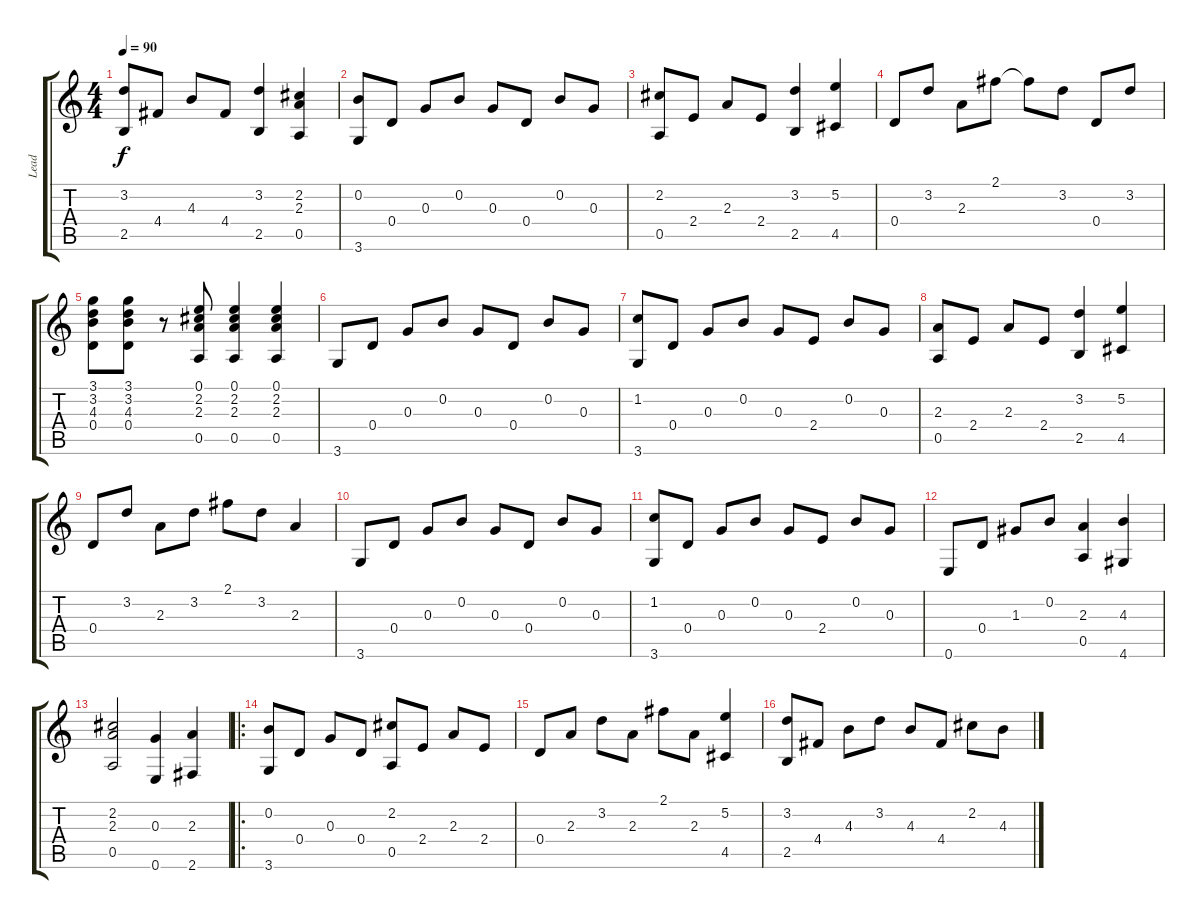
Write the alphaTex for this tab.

\track ("Lead" "Lead") {instrument electricguitarclean}
\staff {score tabs}
\tuning (E4 B3 G3 D3 A2 E2) {hide}
\ts (4 4)
\tempo 90
\clef g2
\ks c
(3.2 2.5).8{dy f} 4.4.8 4.3.8 4.4.8 (3.2 2.5).4 (2.2 2.3 0.5).4 |
(0.2 3.6).8 0.4.8 0.3.8 0.2.8 0.3.8 0.4.8 0.2.8 0.3.8 |
(2.2 0.5).8 2.4.8 2.3.8 2.4.8 (3.2 2.5).4 (5.2 4.5).4 |
0.4.8 3.2.8 2.3.8 2.1.8 2.1{t}.8 3.2.8 0.4.8 3.2.8 |
(3.1 3.2 4.3 0.4).8 (3.1 3.2 4.3 0.4).8 r.8 (0.1 2.2 2.3 0.5).8 (0.1 2.2 2.3 0.5).4 (0.1 2.2 2.3 0.5).4 |
3.6.8 0.4.8 0.3.8 0.2.8 0.3.8 0.4.8 0.2.8 0.3.8 |
(1.2 3.6).8 0.4.8 0.3.8 0.2.8 0.3.8 2.4.8 0.2.8 0.3.8 |
(2.3 0.5).8 2.4.8 2.3.8 2.4.8 (3.2 2.5).4 (5.2 4.5).4 |
0.4.8 3.2.8 2.3.8 3.2.8 2.1.8 3.2.8 2.3.4 |
3.6.8 0.4.8 0.3.8 0.2.8 0.3.8 0.4.8 0.2.8 0.3.8 |
(1.2 3.6).8 0.4.8 0.3.8 0.2.8 0.3.8 2.4.8 0.2.8 0.3.8 |
0.6.8 0.4.8 1.3.8 0.2.8 (2.3 0.5).4 (4.3 4.6).4 |
(2.2 2.3 0.5).2 (0.3 0.6).4 (2.3 2.6).4 |
\ro
(0.2 3.6).8 0.4.8 0.3.8 0.4.8 (2.2 0.5).8 2.4.8 2.3.8 2.4.8 |
0.4.8 2.3.8 3.2.8 2.3.8 2.1.8 2.3.8 (5.2 4.5).4 |
(3.2 2.5).8 4.4.8 4.3.8 3.2.8 4.3.8 4.4.8 2.2.8 4.3.8
